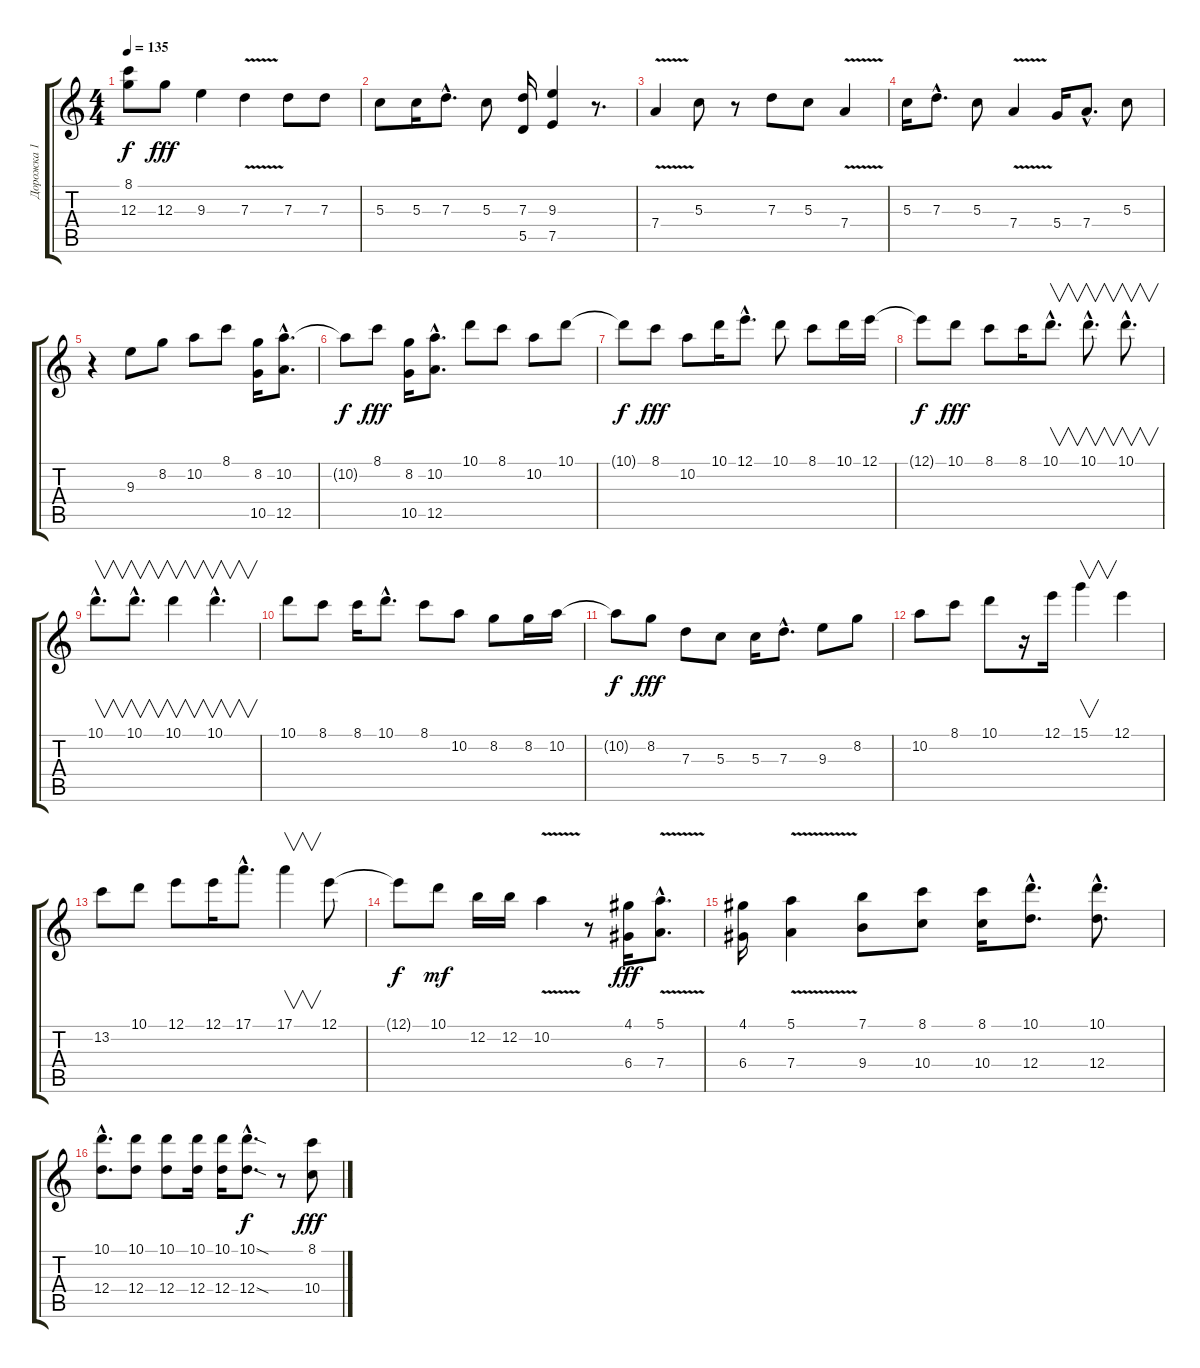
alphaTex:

\track ("Дорожка 1" "Дорожка 1") {instrument acousticguitarnylon}
\staff {score tabs}
\tuning (E4 B3 G3 D3 A2 E2) {hide}
\ts (4 4)
\tempo 135
\clef g2
\ks c
(8.1{t} 12.3{t}).8{dy f} 12.3.8{dy fff} 9.3.4 7.3{v}.4 7.3.8 7.3.8 |
5.3.8 5.3.16 7.3{hac}.8{d} 5.3.8 (7.3 5.5).16 (9.3 7.5).4 r.8{d} |
7.4{v}.4 5.3.8 r.8 7.3.8 5.3.8 7.4{v}.4 |
5.3.16 7.3{hac}.8{d} 5.3.8 7.4{v}.4 5.4.16 7.4{hac}.8{d} 5.3.8 |
r.4 9.3.8 8.2.8 10.2.8 8.1.8 (8.2 10.5).16 (10.2{hac} 12.5{hac}).8{d} |
10.2{t}.8{dy f} 8.1.8{dy fff} (8.2 10.5).16 (10.2{hac} 12.5{hac}).8{d} 10.1.8 8.1.8 10.2.8 10.1.8 |
10.1{t}.8{dy f} 8.1.8{dy fff} 10.2.8 10.1.16 12.1{hac}.8{d} 10.1.8 8.1.8 10.1.16 12.1.16 |
12.1{t}.8{dy f} 10.1.8{dy fff} 8.1.8 8.1.16 10.1{hac}.8{v d} 10.1{hac}.8{v d} 10.1{hac}.8{v d} |
10.1{hac}.8{v d} 10.1{hac}.8{v d} 10.1.4{v} 10.1{hac}.4{v d} |
10.1.8 8.1.8 8.1.16 10.1{hac}.8{d} 8.1.8 10.2.8 8.2.8 8.2.16 10.2.16 |
10.2{t}.8{dy f} 8.2.8{dy fff} 7.3.8 5.3.8 5.3.16 7.3{hac}.8{d} 9.3.8 8.2.8 |
10.2.8 8.1.8 10.1.8 r.16 12.1.16 15.1.4{v} 12.1.4 |
13.2.8 10.1.8 12.1.8 12.1.16 17.1{hac}.8{d} 17.1.4{v} 12.1.8 |
12.1{t}.8{dy f} 10.1.8{dy mf} 12.2.16 12.2.16 10.2{v}.4 r.8 (4.1 6.4).16{dy fff} (5.1{v hac} 7.4{hac}).8{d} |
(4.1 6.4).16 (5.1{v} 7.4).4 (7.1 9.4).8 (8.1 10.4).8 (8.1 10.4).16 (10.1{hac} 12.4{hac}).8{d} (10.1{hac} 12.4{hac}).8{d} |
(10.1{hac} 12.4{hac}).8{d} (10.1 12.4).8 (10.1 12.4).8 (10.1 12.4).16 (10.1 12.4).16 (10.1{sod hac} 12.4{sod hac}).8{d dy f} r.8 (8.1 10.4).8{dy fff}
